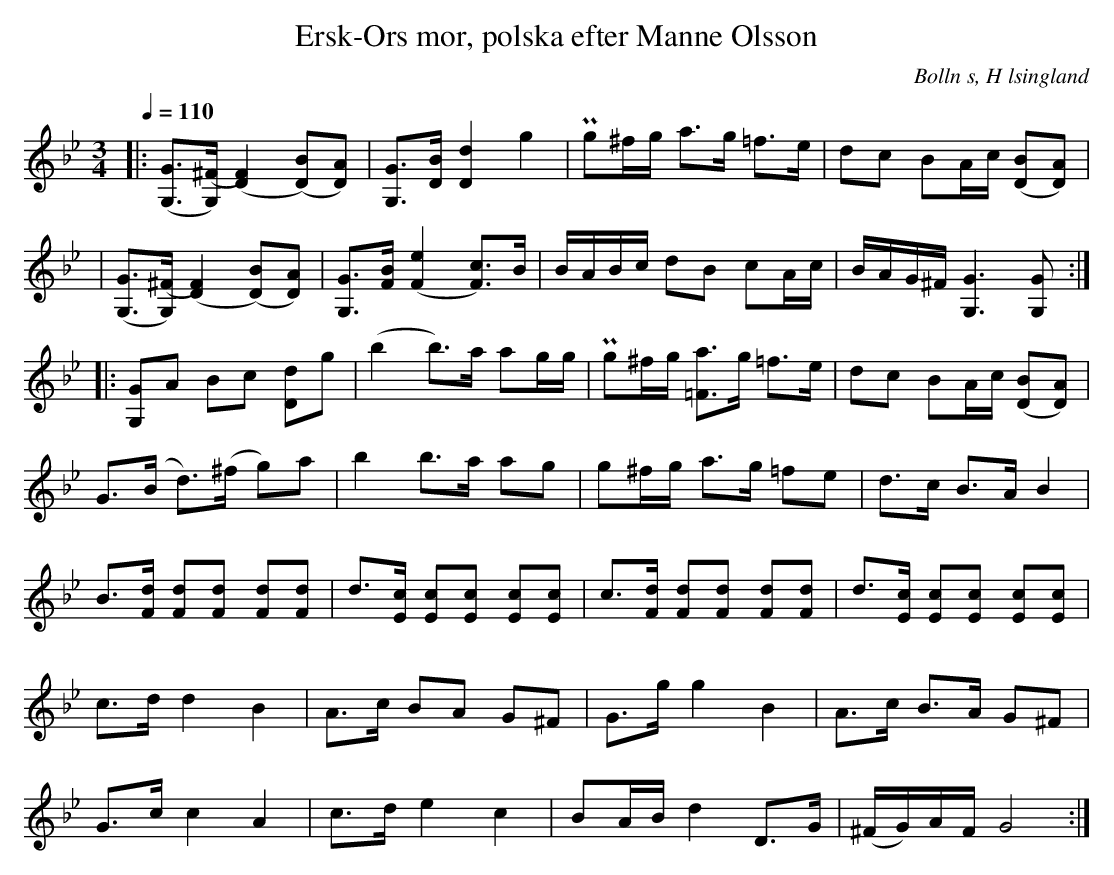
X:1
T: Ersk-Ors mor, polska efter Manne Olsson
O:Bolln s, H lsingland
M:3/4
L:1/8
Q:1/4=110
K:Gm
|:[(G, G]>[G,) (^F] [F2) (D2] [(D) B][D) A]| [G, G]>[D B] [D2 d2] g2| Pg^f/g/ a>g =f>e | dc   BA/c/ [B (D][D) A]|
|[(G, G]>[G,) (^F] [F2) (D2] [(D) B][D) A]| [G, G]>[F B] [(F2 e2] [F) c]>B|B/A/B/c/  dB cA/c/  | B/A/G/^F/ [G,3 G3] [G, G] :|:
[G, G]A Bc [D d]g| (b2     b)>a ag/g/| Pg^f/g/  [=F a]>g =f>e | dc BA/c/ [(D B][D) A]|
G>(B   d>)(^f   g)a        | b2     b>a      ag         | g^f/g/ a>g =fe | d>c         B>A B2   |
B>[Fd] [Fd][Fd] [Fd][Fd] | d>[Ec] [Ec][Ec] [Ec][Ec] | \
c>[Fd] [Fd][Fd] [Fd][Fd] | d>[Ec] [Ec][Ec] [Ec][Ec] |
c>d    d2       B2           | A>c    BA       G^F       | G>g    g2 B2     | A>c         B>A G^F  |
G>c    c2       A2           | c>d    e2       c2        | BA/B/  d2 D>G   | (^F/G/)A/F/ G4      :|
